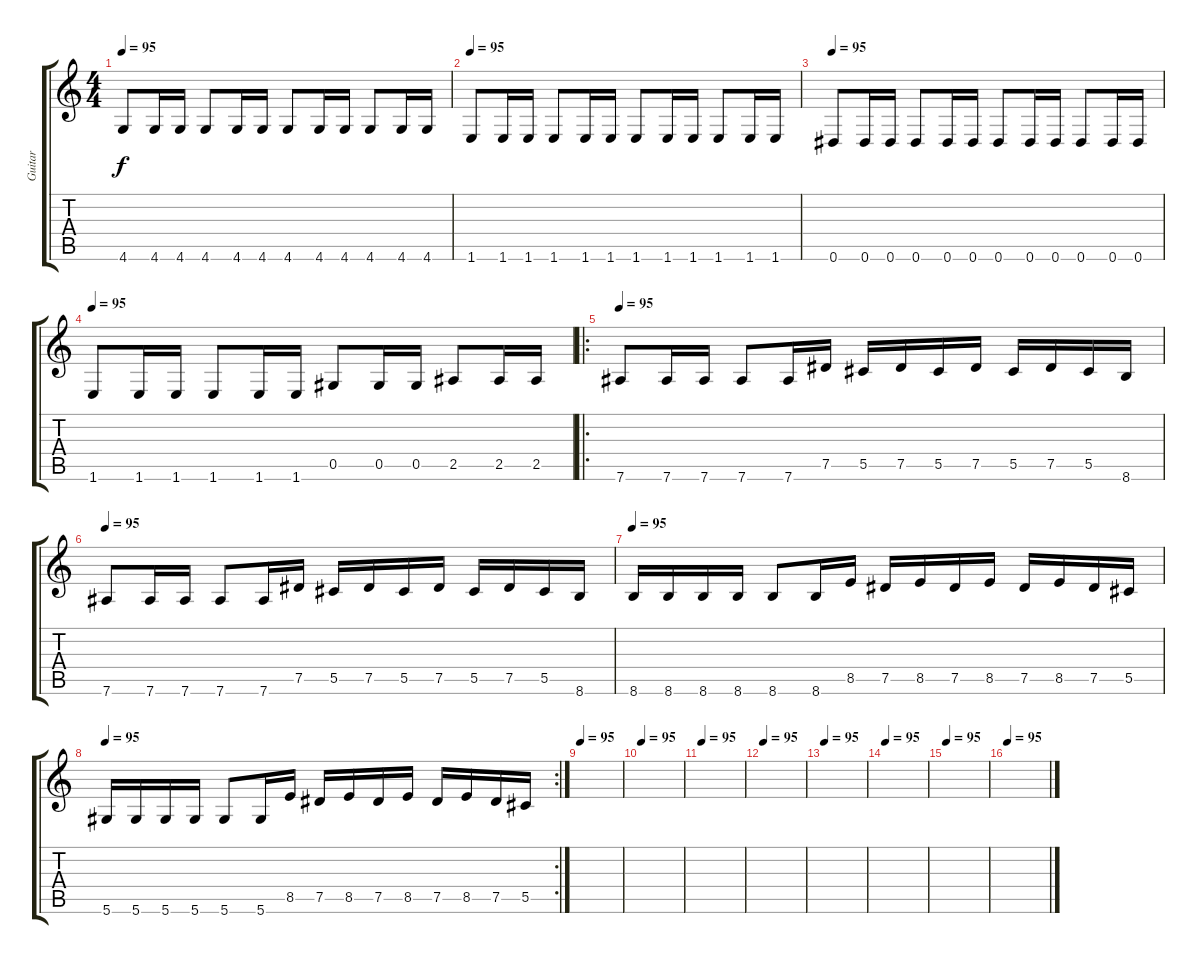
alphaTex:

\track ("Guitar" "Guitar") {instrument distortionguitar}
\staff {score tabs}
\tuning (Eb4 Bb3 Gb3 Db3 Ab2 Eb2) {hide}
\ts (4 4)
\tempo 95
\clef g2
\ks c
4.6.8{dy f} 4.6.16 4.6.16 4.6.8 4.6.16 4.6.16 4.6.8 4.6.16 4.6.16 4.6.8 4.6.16 4.6.16 |
\tempo 95
1.6.8 1.6.16 1.6.16 1.6.8 1.6.16 1.6.16 1.6.8 1.6.16 1.6.16 1.6.8 1.6.16 1.6.16 |
\tempo 95
0.6.8 0.6.16 0.6.16 0.6.8 0.6.16 0.6.16 0.6.8 0.6.16 0.6.16 0.6.8 0.6.16 0.6.16 |
\tempo 95
1.6.8 1.6.16 1.6.16 1.6.8 1.6.16 1.6.16 0.5.8 0.5.16 0.5.16 2.5.8 2.5.16 2.5.16 |
\ro
\tempo 95
7.6.8 7.6.16 7.6.16 7.6.8 7.6.16 7.5.16 5.5.16 7.5.16 5.5.16 7.5.16 5.5.16 7.5.16 5.5.16 8.6.16 |
\tempo 95
7.6.8 7.6.16 7.6.16 7.6.8 7.6.16 7.5.16 5.5.16 7.5.16 5.5.16 7.5.16 5.5.16 7.5.16 5.5.16 8.6.16 |
\tempo 95
8.6.16 8.6.16 8.6.16 8.6.16 8.6.8 8.6.16 8.5.16 7.5.16 8.5.16 7.5.16 8.5.16 7.5.16 8.5.16 7.5.16 5.5.16 |
\rc 2
\tempo 95
5.6.16 5.6.16 5.6.16 5.6.16 5.6.8 5.6.16 8.5.16 7.5.16 8.5.16 7.5.16 8.5.16 7.5.16 8.5.16 7.5.16 5.5.16 |
\tempo 95
|
\tempo 95
|
\tempo 95
|
\tempo 95
|
\tempo 95
|
\tempo 95
|
\tempo 95
|
\tempo 95
